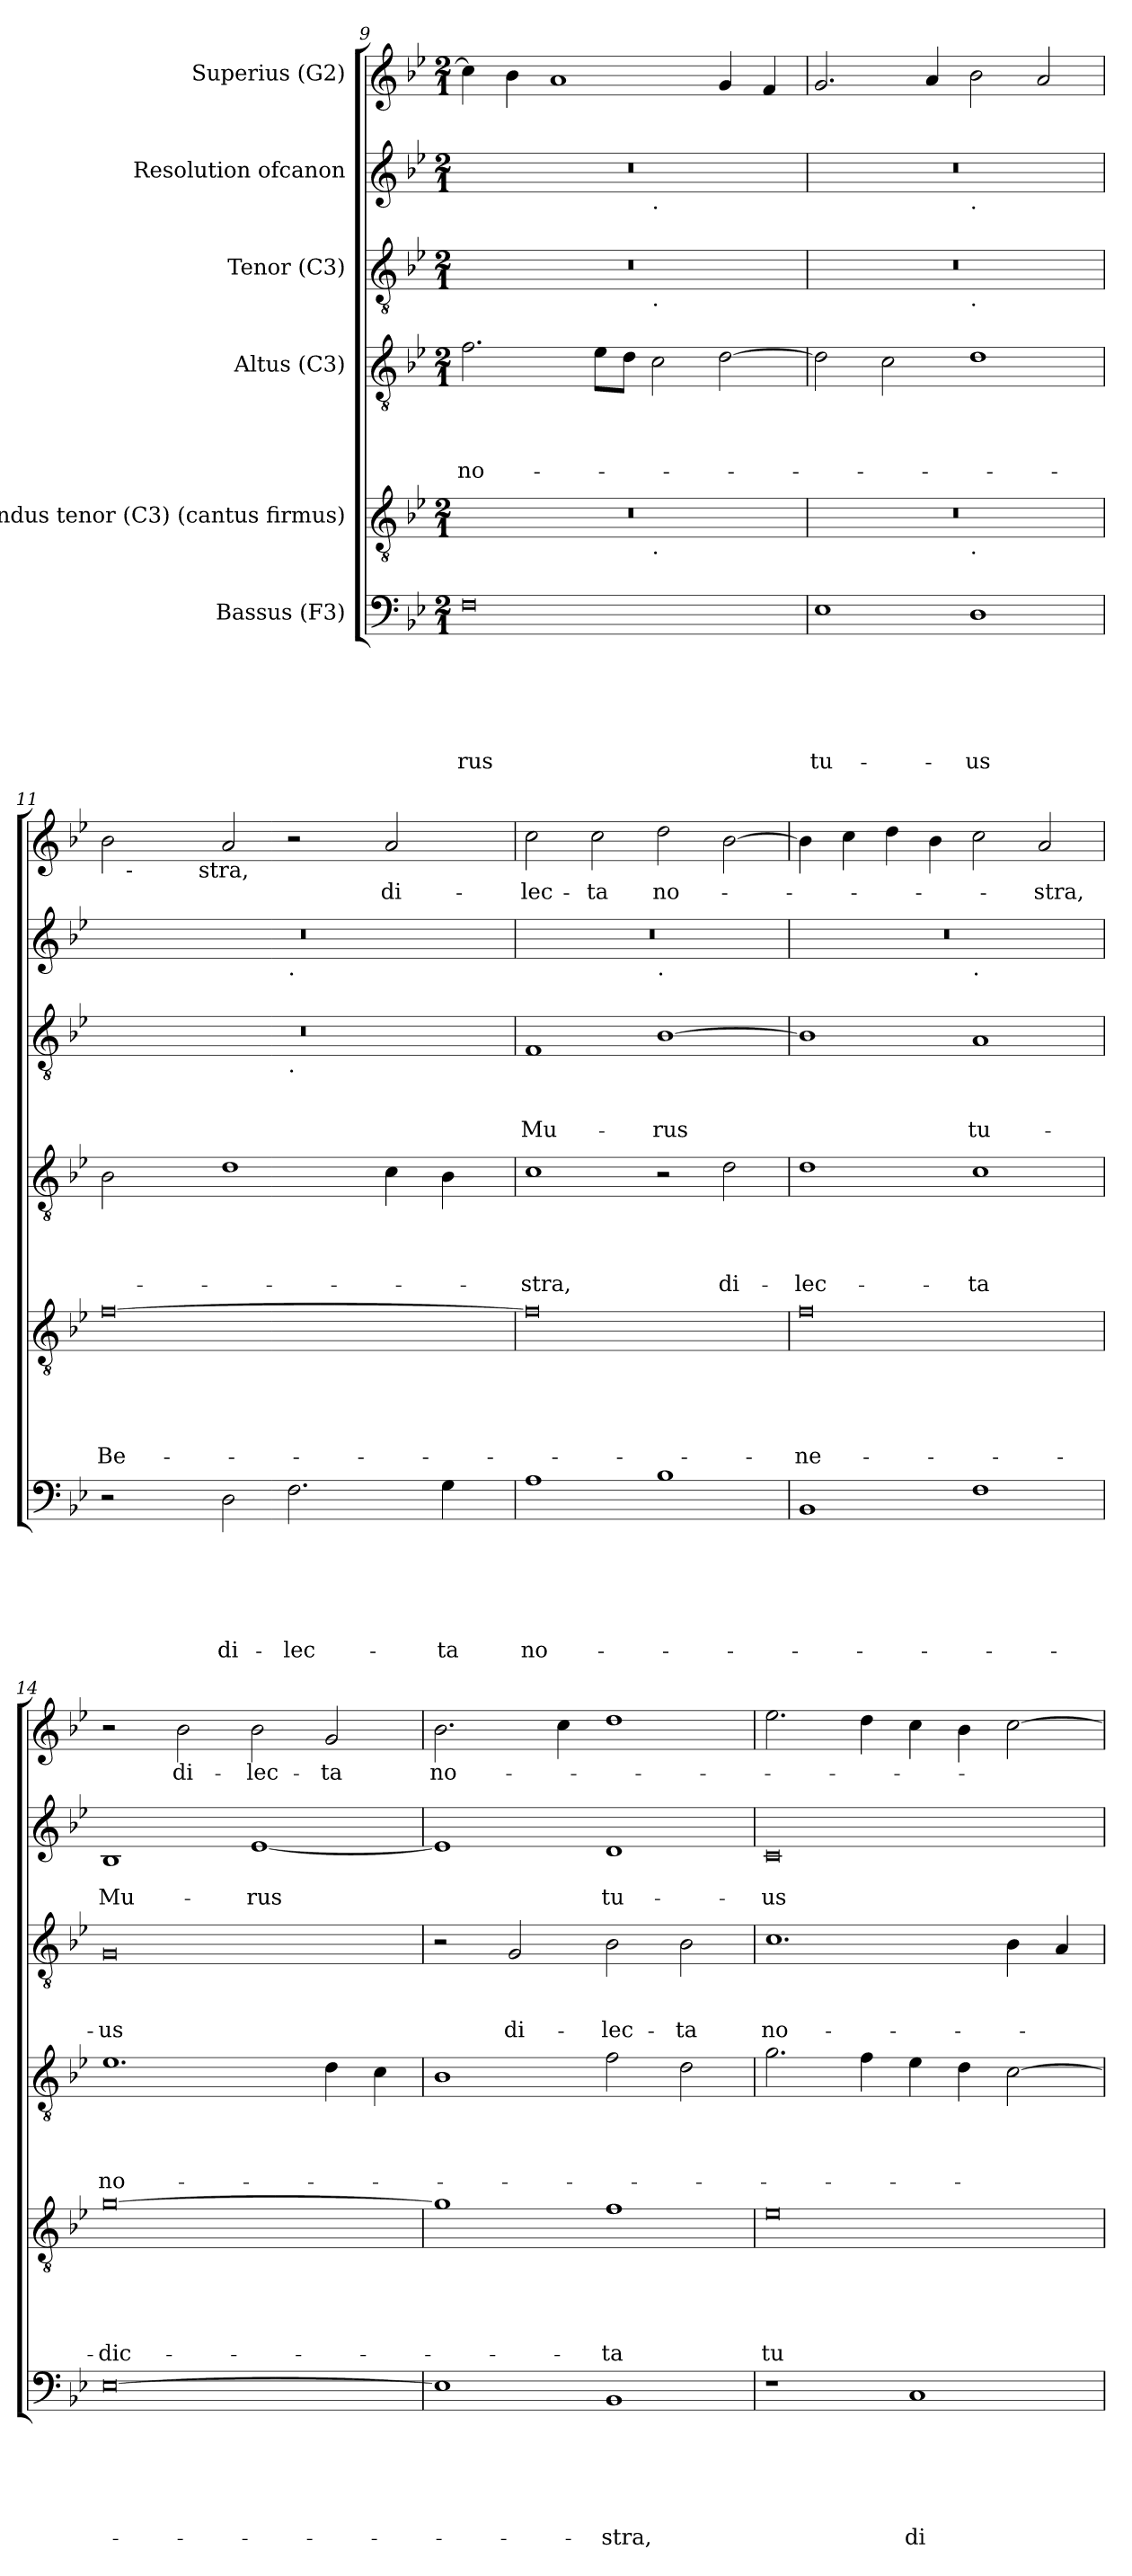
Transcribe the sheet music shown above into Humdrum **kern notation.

**kern	**text	**text	**text	**text	**text	**text	**kern	**text	**text	**text	**text	**text	**kern	**text	**text	**text	**text	**kern	**text	**text	**text	**kern	**text	**text	**kern	**text
*part6	*part6	*part6	*part6	*part6	*part6	*part6	*part5	*part5	*part5	*part5	*part5	*part5	*part4	*part4	*part4	*part4	*part4	*part3	*part3	*part3	*part3	*part2	*part2	*part2	*part1	*part1
*staff6	*staff6	*staff6	*staff6	*staff6	*staff6	*staff6	*staff5	*staff5	*staff5	*staff5	*staff5	*staff5	*staff4	*staff4	*staff4	*staff4	*staff4	*staff3	*staff3	*staff3	*staff3	*staff2	*staff2	*staff2	*staff1	*staff1
*I"Bassus (F3)	*	*	*	*	*	*	*I"Secundus tenor (C3) (cantus firmus)	*	*	*	*	*	*I"Altus (C3)	*	*	*	*	*I"Tenor (C3)	*	*	*	*I"Resolution ofcanon	*	*	*I"Superius (G2)	*
*clefF4	*	*	*	*	*	*	*clefGv2	*	*	*	*	*	*clefGv2	*	*	*	*	*clefGv2	*	*	*	*clefG2	*	*	*clefG2	*
*k[b-e-]	*	*	*	*	*	*	*k[b-e-]	*	*	*	*	*	*k[b-e-]	*	*	*	*	*k[b-e-]	*	*	*	*k[b-e-]	*	*	*k[b-e-]	*
*B-:	*	*	*	*	*	*	*B-:	*	*	*	*	*	*B-:	*	*	*	*	*B-:	*	*	*	*B-:	*	*	*B-:	*
*M2/1	*	*	*	*	*	*	*M2/1	*	*	*	*	*	*M2/1	*	*	*	*	*M2/1	*	*	*	*M2/1	*	*	*M2/1	*
=9	=9	=9	=9	=9	=9	=9	=9	=9	=9	=9	=9	=9	=9	=9	=9	=9	=9	=9	=9	=9	=9	=9	=9	=9	=9	=9
!	!	!	!	!	!	!LO:LY:b:rj	!	!	!	!	!	!	!	!	!	!	!LO:LY:b	!	!	!	!	!	!	!	!	!
*	*	*	*	*	*	*	*^	*	*	*	*	*	*	*	*	*	*	*^	*	*	*	*^	*	*	*	*
0F	.	.	.	.	.	-rus	0r	1ryy	.	.	.	.	.	2.f\	.	.	.	no-	0r	1ryy	.	.	.	0r	1ryy	.	.	4cc\]	.
.	.	.	.	.	.	.	.	.	.	.	.	.	.	.	.	.	.	.	.	.	.	.	.	.	.	.	.	4b-\	.
.	.	.	.	.	.	.	.	.	.	.	.	.	.	.	.	.	.	.	.	.	.	.	.	.	.	.	.	1a	.
.	.	.	.	.	.	.	.	.	.	.	.	.	.	8e-\L	.	.	.	.	.	.	.	.	.	.	.	.	.	.	.
.	.	.	.	.	.	.	.	.	.	.	.	.	.	8d\J	.	.	.	.	.	.	.	.	.	.	.	.	.	.	.
!	!	!	!	!	!	!	!	!	!	!	!	!	!	!	!	!	!	!	!	!	!	!	!	!	!LO:TX:b:t=.	!	!	!	!
!	!	!	!	!	!	!	!	!	!	!	!	!	!	!	!	!	!	!	!	!LO:TX:b:t=.	!	!	!	!	!	!	!	!	!
!	!	!	!	!	!	!	!	!LO:TX:b:t=.	!	!	!	!	!	!	!	!	!	!	!	!	!	!	!	!	!	!	!	!	!
.	.	.	.	.	.	.	.	1ryy	.	.	.	.	.	2c\	.	.	.	.	.	1ryy	.	.	.	.	1ryy	.	.	.	.
.	.	.	.	.	.	.	.	.	.	.	.	.	.	[>2d\	.	.	.	.	.	.	.	.	.	.	.	.	.	4g/	.
.	.	.	.	.	.	.	.	.	.	.	.	.	.	.	.	.	.	.	.	.	.	.	.	.	.	.	.	4f/	.
=10	=10	=10	=10	=10	=10	=10	=10	=10	=10	=10	=10	=10	=10	=10	=10	=10	=10	=10	=10	=10	=10	=10	=10	=10	=10	=10	=10	=10	=10
!	!	!	!	!	!	!LO:LY:b	!	!	!	!	!	!	!	!	!	!	!	!	!	!	!	!	!	!	!	!	!	!	!
1E-	.	.	.	.	.	tu-	0r	1ryy	.	.	.	.	.	2d\]	.	.	.	.	0r	1ryy	.	.	.	0r	1ryy	.	.	2.g/	.
.	.	.	.	.	.	.	.	.	.	.	.	.	.	2c\	.	.	.	.	.	.	.	.	.	.	.	.	.	.	.
.	.	.	.	.	.	.	.	.	.	.	.	.	.	.	.	.	.	.	.	.	.	.	.	.	.	.	.	4a/	.
!	!	!	!	!	!	!	!	!	!	!	!	!	!	!	!	!	!	!	!	!	!	!	!	!	!LO:TX:b:t=.	!	!	!	!
!	!	!	!	!	!	!	!	!	!	!	!	!	!	!	!	!	!	!	!	!LO:TX:b:t=.	!	!	!	!	!	!	!	!	!
!	!	!	!	!	!	!	!	!LO:TX:b:t=.	!	!	!	!	!	!	!	!	!	!	!	!	!	!	!	!	!	!	!	!	!
!	!	!	!	!	!	!LO:LY:b	!	!	!	!	!	!	!	!	!	!	!	!	!	!	!	!	!	!	!	!	!	!	!
1D	.	.	.	.	.	-us	.	1ryy	.	.	.	.	.	1d	.	.	.	.	.	1ryy	.	.	.	.	1ryy	.	.	2b-\	.
.	.	.	.	.	.	.	.	.	.	.	.	.	.	.	.	.	.	.	.	.	.	.	.	.	.	.	.	2a/	.
!!LO:LB:g=z
=11	=11	=11	=11	=11	=11	=11	=11	=11	=11	=11	=11	=11	=11	=11	=11	=11	=11	=11	=11	=11	=11	=11	=11	=11	=11	=11	=11	=11	=11
!	!	!	!	!	!	!	!	!	!	!	!	!	!LO:LY:b	!	!	!	!	!	!	!	!	!	!	!	!	!	!	!	!
*	*	*	*	*	*	*	*	*	*	*	*	*	*	*	*	*	*	*	*	*	*	*	*	*	*	*	*	*^	*
*	*	*	*	*	*	*	*v	*v	*	*	*	*	*	*	*	*	*	*	*	*	*	*	*	*	*	*	*	*	*^	*
2r	.	.	.	.	.	.	[<0f	.	.	.	.	Be-	2B-\	.	.	.	.	0r	1ryy	.	.	.	0r	1ryy	.	.	2b-\	16.ryy	4ryy	.
!	!	!	!	!	!	!	!	!	!	!	!	!	!	!	!	!	!	!	!	!	!	!	!	!	!	!	!	!LO:TX:b:t=-	!	!
.	.	.	.	.	.	.	.	.	.	.	.	.	.	.	.	.	.	.	.	.	.	.	.	.	.	.	.	1ryy	.	.
.	.	.	.	.	.	.	.	.	.	.	.	.	.	.	.	.	.	.	.	.	.	.	.	.	.	.	.	.	8ryy	.
.	.	.	.	.	.	.	.	.	.	.	.	.	.	.	.	.	.	.	.	.	.	.	.	.	.	.	.	.	32ryy	.
!	!	!	!	!	!	!	!	!	!	!	!	!	!	!	!	!	!	!	!	!	!	!	!	!	!	!	!	!	!LO:TX:b:t=stra,	!
.	.	.	.	.	.	.	.	.	.	.	.	.	.	.	.	.	.	.	.	.	.	.	.	.	.	.	.	.	1ryy	.
!	!	!	!	!	!	!LO:LY:b	!	!	!	!	!	!	!	!	!	!	!	!	!	!	!	!	!	!	!	!	!	!	!	!
2D\	.	.	.	.	.	di-	.	.	.	.	.	.	1d	.	.	.	.	.	.	.	.	.	.	.	.	.	2a/	.	.	.
!	!	!	!	!	!	!	!	!	!	!	!	!	!	!	!	!	!	!	!	!	!	!	!	!LO:TX:b:t=.	!	!	!	!	!	!
!	!	!	!	!	!	!	!	!	!	!	!	!	!	!	!	!	!	!	!LO:TX:b:t=.	!	!	!	!	!	!	!	!	!	!	!
!	!	!	!	!	!	!LO:LY:b	!	!	!	!	!	!	!	!	!	!	!	!	!	!	!	!	!	!	!	!	!	!	!	!
2.F\	.	.	.	.	.	-lec-	.	.	.	.	.	.	.	.	.	.	.	.	1ryy	.	.	.	.	1ryy	.	.	2r	.	.	.
.	.	.	.	.	.	.	.	.	.	.	.	.	.	.	.	.	.	.	.	.	.	.	.	.	.	.	.	2ryy	.	.
.	.	.	.	.	.	.	.	.	.	.	.	.	.	.	.	.	.	.	.	.	.	.	.	.	.	.	.	.	2ryy	.
!	!	!	!	!	!	!	!	!	!	!	!	!	!	!	!	!	!	!	!	!	!	!	!	!	!	!	!	!	!	!LO:LY:b
.	.	.	.	.	.	.	.	.	.	.	.	.	4c\	.	.	.	.	.	.	.	.	.	.	.	.	.	2a/	.	.	-di-
.	.	.	.	.	.	.	.	.	.	.	.	.	.	.	.	.	.	.	.	.	.	.	.	.	.	.	.	4ryy	.	.
!	!	!	!	!	!	!LO:LY:b	!	!	!	!	!	!	!	!	!	!	!	!	!	!	!	!	!	!	!	!	!	!	!	!
4G\	.	.	.	.	.	-ta	.	.	.	.	.	.	4B-\	.	.	.	.	.	.	.	.	.	.	.	.	.	.	.	.	.
.	.	.	.	.	.	.	.	.	.	.	.	.	.	.	.	.	.	.	.	.	.	.	.	.	.	.	.	8ryy	.	.
.	.	.	.	.	.	.	.	.	.	.	.	.	.	.	.	.	.	.	.	.	.	.	.	.	.	.	.	.	16.ryy	.
.	.	.	.	.	.	.	.	.	.	.	.	.	.	.	.	.	.	.	.	.	.	.	.	.	.	.	.	32ryy	.	.
=12	=12	=12	=12	=12	=12	=12	=12	=12	=12	=12	=12	=12	=12	=12	=12	=12	=12	=12	=12	=12	=12	=12	=12	=12	=12	=12	=12	=12	=12	=12
!	!	!	!	!	!	!LO:LY:b	!	!	!	!	!	!	!	!	!	!	!LO:LY:b	!	!	!	!	!LO:LY:b	!	!	!	!	!	!	!	!LO:LY:b
*	*	*	*	*	*	*	*	*	*	*	*	*	*	*	*	*	*	*v	*v	*	*	*	*	*	*	*	*v	*v	*v	*
1A	.	.	.	.	.	no-	0f]	.	.	.	.	.	1c	.	.	.	-stra,	1F	.	.	Mu-	0r	1ryy	.	.	2cc\	-lec-
!	!	!	!	!	!	!	!	!	!	!	!	!	!	!	!	!	!	!	!	!	!	!	!	!	!	!	!LO:LY:b
.	.	.	.	.	.	.	.	.	.	.	.	.	.	.	.	.	.	.	.	.	.	.	.	.	.	2cc\	-ta
!	!	!	!	!	!	!	!	!	!	!	!	!	!	!	!	!	!	!	!	!	!	!	!LO:TX:b:t=.	!	!	!	!
!	!	!	!	!	!	!	!	!	!	!	!	!	!	!	!	!	!	!	!	!	!LO:LY:b	!	!	!	!	!	!LO:LY:b
1B-	.	.	.	.	.	.	.	.	.	.	.	.	2r	.	.	.	.	[>1B-	.	.	-rus	.	1ryy	.	.	2dd\	no-
!	!	!	!	!	!	!	!	!	!	!	!	!	!	!	!	!	!LO:LY:b	!	!	!	!	!	!	!	!	!	!
.	.	.	.	.	.	.	.	.	.	.	.	.	2d\	.	.	.	di-	.	.	.	.	.	.	.	.	[>2b-\	.
=13	=13	=13	=13	=13	=13	=13	=13	=13	=13	=13	=13	=13	=13	=13	=13	=13	=13	=13	=13	=13	=13	=13	=13	=13	=13	=13	=13
!	!	!	!	!	!	!	!	!	!	!	!	!LO:LY:b:rj	!	!	!	!	!LO:LY:b	!	!	!	!	!	!	!	!	!	!
1BB-	.	.	.	.	.	.	0f	.	.	.	.	-ne-	1d	.	.	.	-lec-	1B-]	.	.	.	0r	1ryy	.	.	4b-\]	.
.	.	.	.	.	.	.	.	.	.	.	.	.	.	.	.	.	.	.	.	.	.	.	.	.	.	4cc\	.
.	.	.	.	.	.	.	.	.	.	.	.	.	.	.	.	.	.	.	.	.	.	.	.	.	.	4dd\	.
.	.	.	.	.	.	.	.	.	.	.	.	.	.	.	.	.	.	.	.	.	.	.	.	.	.	4b-\	.
!	!	!	!	!	!	!	!	!	!	!	!	!	!	!	!	!	!	!	!	!	!	!	!LO:TX:b:t=.	!	!	!	!
!	!	!	!	!	!	!	!	!	!	!	!	!	!	!	!	!	!LO:LY:b	!	!	!	!LO:LY:b	!	!	!	!	!	!
1F	.	.	.	.	.	.	.	.	.	.	.	.	1c	.	.	.	-ta	1A	.	.	tu-	.	1ryy	.	.	2cc\	.
!	!	!	!	!	!	!	!	!	!	!	!	!	!	!	!	!	!	!	!	!	!	!	!	!	!	!	!LO:LY:b
.	.	.	.	.	.	.	.	.	.	.	.	.	.	.	.	.	.	.	.	.	.	.	.	.	.	2a/	-stra,
=14	=14	=14	=14	=14	=14	=14	=14	=14	=14	=14	=14	=14	=14	=14	=14	=14	=14	=14	=14	=14	=14	=14	=14	=14	=14	=14	=14
!	!	!	!	!	!	!	!	!	!	!	!	!LO:LY:b	!	!	!	!	!LO:LY:b	!	!	!	!LO:LY:b:rj	!	!	!	!LO:LY:b	!	!
*	*	*	*	*	*	*	*	*	*	*	*	*	*	*	*	*	*	*	*	*	*	*v	*v	*	*	*	*
[>0E-	.	.	.	.	.	.	[<0g	.	.	.	.	-dic-	1.e-	.	.	.	no-	0G	.	.	-us	1B-	.	Mu-	2r	.
!	!	!	!	!	!	!	!	!	!	!	!	!	!	!	!	!	!	!	!	!	!	!	!	!	!	!LO:LY:b
.	.	.	.	.	.	.	.	.	.	.	.	.	.	.	.	.	.	.	.	.	.	.	.	.	2b-\	di-
!	!	!	!	!	!	!	!	!	!	!	!	!	!	!	!	!	!	!	!	!	!	!	!	!LO:LY:b	!	!LO:LY:b
.	.	.	.	.	.	.	.	.	.	.	.	.	.	.	.	.	.	.	.	.	.	[<1e-	.	-rus	2b-\	-lec-
!	!	!	!	!	!	!	!	!	!	!	!	!	!	!	!	!	!	!	!	!	!	!	!	!	!	!LO:LY:b
.	.	.	.	.	.	.	.	.	.	.	.	.	4d\	.	.	.	.	.	.	.	.	.	.	.	2g/	-ta
.	.	.	.	.	.	.	.	.	.	.	.	.	4c\	.	.	.	.	.	.	.	.	.	.	.	.	.
=15	=15	=15	=15	=15	=15	=15	=15	=15	=15	=15	=15	=15	=15	=15	=15	=15	=15	=15	=15	=15	=15	=15	=15	=15	=15	=15
!	!	!	!	!	!	!	!	!	!	!	!	!	!	!	!	!	!	!	!	!	!	!	!	!	!	!LO:LY:b
1E-]	.	.	.	.	.	.	1g]	.	.	.	.	.	1B-	.	.	.	.	2r	.	.	.	1e-]	.	.	2.b-\	no-
!	!	!	!	!	!	!	!	!	!	!	!	!	!	!	!	!	!	!	!	!	!LO:LY:b	!	!	!	!	!
.	.	.	.	.	.	.	.	.	.	.	.	.	.	.	.	.	.	2G/	.	.	di-	.	.	.	.	.
.	.	.	.	.	.	.	.	.	.	.	.	.	.	.	.	.	.	.	.	.	.	.	.	.	4cc\	.
!	!	!	!	!	!	!LO:LY:b	!	!	!	!	!	!LO:LY:b	!	!	!	!	!	!	!	!	!LO:LY:b	!	!	!LO:LY:b	!	!
1BB-	.	.	.	.	.	-stra,	1f	.	.	.	.	-ta	2f\	.	.	.	.	2B-\	.	.	-lec-	1d	.	tu-	1dd	.
!	!	!	!	!	!	!	!	!	!	!	!	!	!	!	!	!	!	!	!	!	!LO:LY:b	!	!	!	!	!
.	.	.	.	.	.	.	.	.	.	.	.	.	2d\	.	.	.	.	2B-\	.	.	-ta	.	.	.	.	.
!!LO:PB:g=z
=16	=16	=16	=16	=16	=16	=16	=16	=16	=16	=16	=16	=16	=16	=16	=16	=16	=16	=16	=16	=16	=16	=16	=16	=16	=16	=16
!	!	!	!	!	!	!	!	!	!	!	!	!LO:LY:b:rj	!	!	!	!	!	!	!	!	!LO:LY:b	!	!	!LO:LY:b:rj	!	!
1r	.	.	.	.	.	.	0e-	.	.	.	.	tu	2.g\	.	.	.	.	1.c	.	.	no-	0c	.	-us	2.ee-\	.
.	.	.	.	.	.	.	.	.	.	.	.	.	4f\	.	.	.	.	.	.	.	.	.	.	.	4dd\	.
!	!	!	!	!	!	!LO:LY:b	!	!	!	!	!	!	!	!	!	!	!	!	!	!	!	!	!	!	!	!
1C	.	.	.	.	.	di-	.	.	.	.	.	.	4e-\	.	.	.	.	.	.	.	.	.	.	.	4cc\	.
.	.	.	.	.	.	.	.	.	.	.	.	.	4d\	.	.	.	.	.	.	.	.	.	.	.	4b-\	.
.	.	.	.	.	.	.	.	.	.	.	.	.	[>2c\	.	.	.	.	4B-\	.	.	.	.	.	.	[>2cc\	.
.	.	.	.	.	.	.	.	.	.	.	.	.	.	.	.	.	.	4A/	.	.	.	.	.	.	.	.
=	=	=	=	=	=	=	=	=	=	=	=	=	=	=	=	=	=	=	=	=	=	=	=	=	=	=
*-	*-	*-	*-	*-	*-	*-	*-	*-	*-	*-	*-	*-	*-	*-	*-	*-	*-	*-	*-	*-	*-	*-	*-	*-	*-	*-
